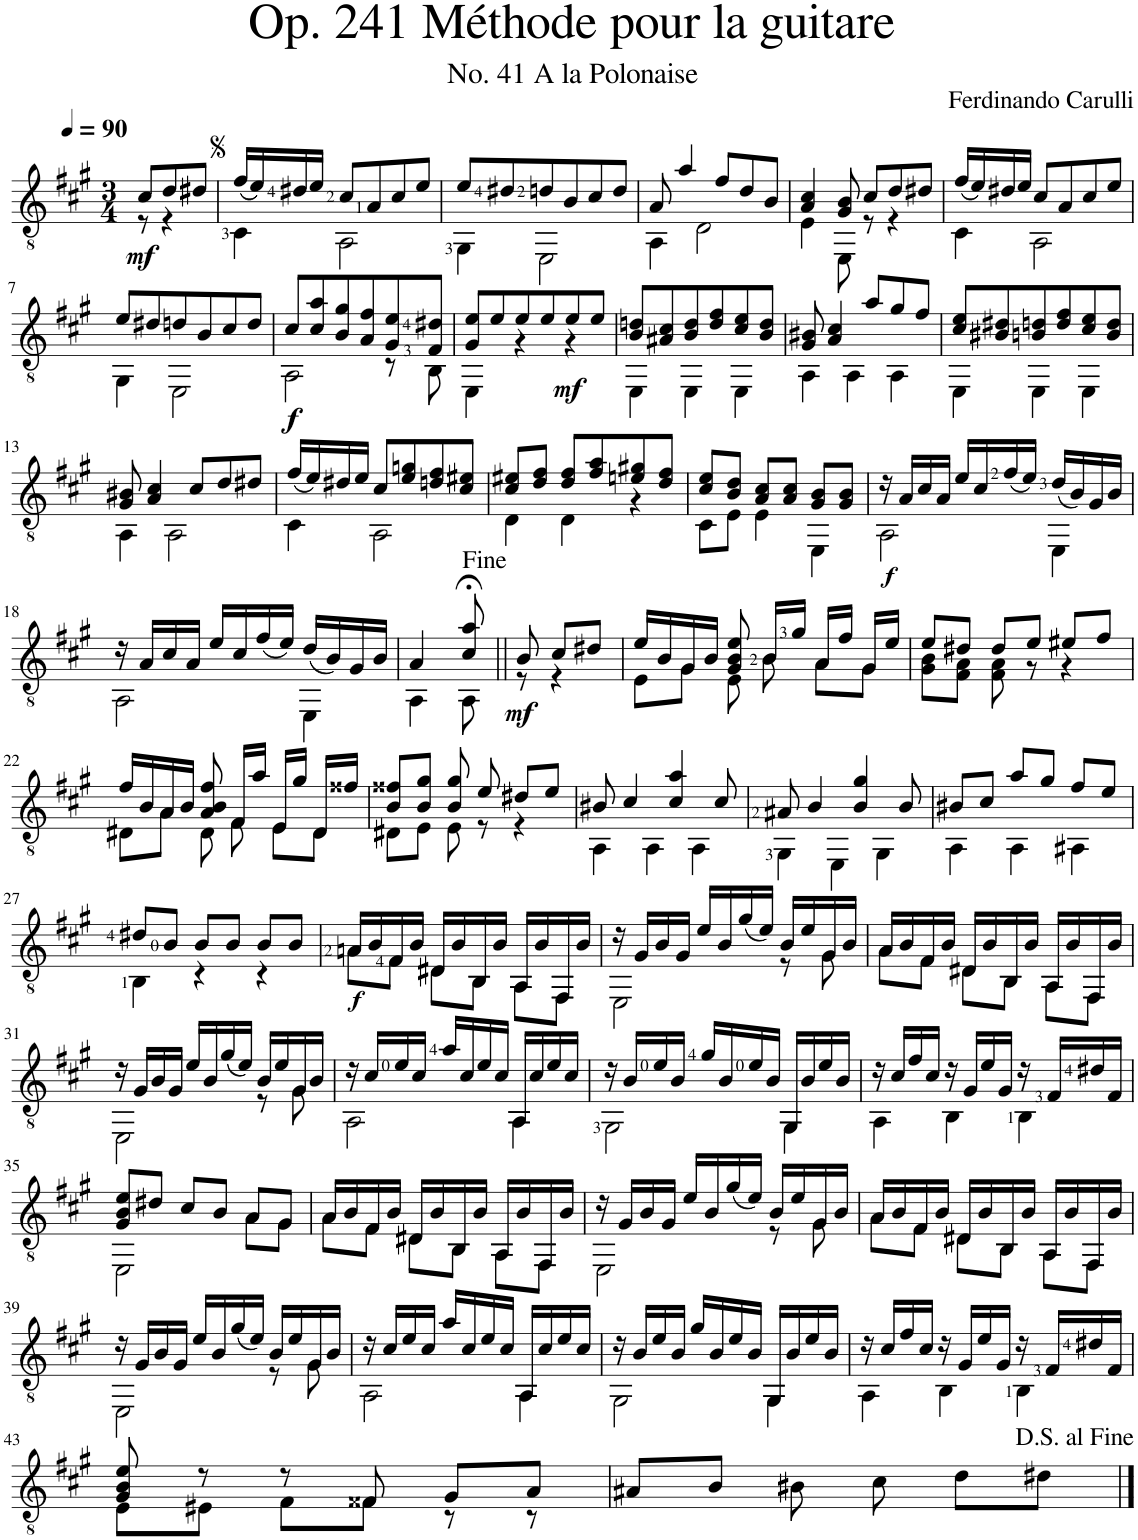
**kern	**dynam
*part1	*part1
*staff1	*staff1
*I"Classical Guitar	*
*I'Guit.	*
*clefGv2	*
*k[f#c#g#]	*
*M3/4	*
*MM90	*
=1	=1
*^	*
!	!	!LO:DY:b
8c#/L	8r	mf
8d/	4r	.
8d#X/J	.	.
=2	=2	=2
(<16f#/LL	4C#\	.
16e/)	.	.
16d#X/	.	.
16e/JJ	.	.
8c#/L	2AA\	.
8A/	.	.
8c#/	.	.
8e/J	.	.
=3	=3	=3
8e/L	4GG#\	.
8d#X/	.	.
8dn/	2EE\	.
8B/	.	.
8c#/	.	.
8d/J	.	.
=4	=4	=4
8A/	4AA\	.
4a/	.	.
.	2D\	.
8f#/L	.	.
8d/	.	.
8B/J	.	.
=5	=5	=5
4A/ 4c#/	4E\	.
8G#/ 8B/	8EE\	.
8c#/L	8r	.
8d/	4r	.
8d#X/J	.	.
=6	=6	=6
(<16f#/LL	4C#\	.
16e/)	.	.
16d#X/	.	.
16e/JJ	.	.
8c#/L	2AA\	.
8A/	.	.
8c#/	.	.
8e/J	.	.
!!LO:LB:g=z	!!
=7	=7	=7
8e/L	4GG#\	.
8d#X/	.	.
8dn/	2EE\	.
8B/	.	.
8c#/	.	.
8d/J	.	.
=8	=8	=8
!	!	!LO:DY:b
8c#/L	2AA\	f
8c#/ 8a/	.	.
8B/ 8g#/	.	.
8A/ 8f#/	.	.
8G#/ 8e/	8r	.
8F#/ 8d#X/J	8BB\	.
=9	=9	=9
8G#/ 8e/L	4EE\	.
8e/	.	.
8e/	4r	.
8e/	.	.
!	!	!LO:DY:b
8e/	4r	mf
8e/J	.	.
=10	=10	=10
8B/ 8dn/L	4EE\	.
8A#X/ 8c#/	.	.
8B/ 8d/	4EE\	.
8d/ 8f#/	.	.
8c#/ 8e/	4EE\	.
8B/ 8d/J	.	.
=11	=11	=11
8G#/ 8B#X/	4AA\	.
4A/ 4c#/	.	.
.	4AA\	.
8a/L	.	.
8g#/	4AA\	.
8f#/J	.	.
=12	=12	=12
8c#/ 8e/L	4EE\	.
8B#X/ 8d#X/	.	.
8Bn/ 8dn/	4EE\	.
8d/ 8f#/	.	.
8c#/ 8e/	4EE\	.
8B/ 8d/J	.	.
!!LO:LB:g=z	!!
=13	=13	=13
8G#/ 8B#X/	4AA\	.
4A/ 4c#/	.	.
.	2AA\	.
8c#/L	.	.
8d/	.	.
8d#X/J	.	.
=14	=14	=14
(<16f#/LL	4C#\	.
16e/)	.	.
16d#X/	.	.
16e/JJ	.	.
8c#/L	2AA\	.
8e/ 8gn/	.	.
8dn/ 8f#/	.	.
8c#/ 8e#X/J	.	.
=15	=15	=15
8c#/ 8e#X/L	4D\	.
8d/ 8f#/J	.	.
8d/ 8f#/L	4D\	.
8f#/ 8a/	.	.
8en/ 8g#X/	4r	.
8d/ 8f#/J	.	.
=16	=16	=16
8c#/ 8e/L	8C#\L	.
8B/ 8d/J	8E\J	.
8A/ 8c#/L	4E\	.
8A/ 8c#/J	.	.
8G#/ 8B/L	4EE\	.
8G#/ 8B/J	.	.
=17	=17	=17
16r	2AA\	.
16A/LL	.	.
16c#/	.	.
16A/JJ	.	.
16e/LL	.	.
16c#/	.	.
(<16f#/	.	.
16e/JJ)	.	.
(<16d/LL	4EE\	.
16B/)	.	.
16G#/	.	.
16B/JJ	.	.
!!LO:LB:g=z	!!
=18	=18	=18
16r	2AA\	.
16A/LL	.	.
16c#/	.	.
16A/JJ	.	.
16e/LL	.	.
16c#/	.	.
(<16f#/	.	.
16e/JJ)	.	.
(<16d/LL	4EE\	.
16B/)	.	.
16G#/	.	.
16B/JJ	.	.
=19	=19	=19
4A/	4AA\	.
8c#/;< 8a/;<	8AA\	.
=19X1||	=19X1||	=19X1||
!	!	!LO:DY:b
8B/	8r	mf
8c#/L	4r	.
8d#X/J	.	.
=20	=20	=20
16e/LL	8E\L	.
16B/	.	.
16G#/	8G#\J	.
16B/JJ	.	.
8G#/ 8B/ 8e/	8E\	.
16B/LL	8B\	.
16g#/JJ	.	.
16A/LL	8A\L	.
16f#/JJ	.	.
16G#/LL	8G#\J	.
16e/JJ	.	.
=21	=21	=21
8e/L	8G#\ 8B\L	.
8d#X/J	8F#\ 8A\J	.
8d#/L	8F#\ 8A\	.
8e/J	8r	.
8e#X/L	4r	.
8f#/J	.	.
!!LO:LB:g=z	!!
=22	=22	=22
16f#/LL	8D#X\L	.
16B/	.	.
16A/	8A\J	.
16B/JJ	.	.
8A/ 8B/ 8f#/	8D#\	.
16F#/LL	8F#\	.
16a/JJ	.	.
16E/LL	8E\L	.
16g#/JJ	.	.
16D#/LL	8D#\J	.
16f##X/JJ	.	.
=23	=23	=23
8B/ 8f##X/L	8D#X\L	.
8B/ 8g#/J	8E\J	.
8B/ 8g#/	8E\	.
8e/	8r	.
8d#X/L	4r	.
8e/J	.	.
=24	=24	=24
8B#X/	4AA\	.
4c#/	.	.
.	4AA\	.
4c#/ 4a/	.	.
.	4AA\	.
8c#/	.	.
=25	=25	=25
8A#X/	4GG#\	.
4B/	.	.
.	4EE\	.
4B/ 4g#/	.	.
.	4GG#\	.
8B/	.	.
=26	=26	=26
8B#X/L	4AA\	.
8c#/J	.	.
8a/L	4AA\	.
8g#/J	.	.
8f#/L	4AA#X\	.
8e/J	.	.
!!LO:LB:g=z	!!
=27	=27	=27
8d#X/L	4BB\	.
8B/J	.	.
8B/L	4r	.
8B/J	.	.
8B/L	4r	.
8B/J	.	.
=28	=28	=28
16An/LL	8A\L	.
16B/	.	.
16F#/	8F#\J	.
16B/JJ	.	.
16D#X/LL	8D#\L	.
16B/	.	.
16BB/	8BB\J	.
16B/JJ	.	.
16AA/LL	8AA\L	.
16B/	.	.
16FF#/	8FF#\J	.
16B/JJ	.	.
=29	=29	=29
16r	2EE\	.
16G#/LL	.	.
16B/	.	.
16G#/JJ	.	.
16e/LL	.	.
16B/	.	.
(<16g#/	.	.
16e/JJ)	.	.
16B/LL	8r	.
16e/	.	.
16G#/	8G#\	.
16B/JJ	.	.
=30	=30	=30
16A/LL	8A\L	.
16B/	.	.
16F#/	8F#\J	.
16B/JJ	.	.
16D#X/LL	8D#\L	.
16B/	.	.
16BB/	8BB\J	.
16B/JJ	.	.
16AA/LL	8AA\L	.
16B/	.	.
16FF#/	8FF#\J	.
16B/JJ	.	.
!!LO:LB:g=z	!!
=31	=31	=31
16r	2EE\	.
16G#/LL	.	.
16B/	.	.
16G#/JJ	.	.
16e/LL	.	.
16B/	.	.
(<16g#/	.	.
16e/JJ)	.	.
16B/LL	8r	.
16e/	.	.
16G#/	8G#\	.
16B/JJ	.	.
=32	=32	=32
16r	2AA\	.
16c#/LL	.	.
16e/	.	.
16c#/JJ	.	.
16a/LL	.	.
16c#/	.	.
16e/	.	.
16c#/JJ	.	.
16AA/LL	4AA\	.
16c#/	.	.
16e/	.	.
16c#/JJ	.	.
=33	=33	=33
16r	2GG#\	.
16B/LL	.	.
16e/	.	.
16B/JJ	.	.
16g#/LL	.	.
16B/	.	.
16e/	.	.
16B/JJ	.	.
16GG#/LL	4GG#\	.
16B/	.	.
16e/	.	.
16B/JJ	.	.
=34	=34	=34
16r	4AA\	.
16c#/LL	.	.
16f#/	.	.
16c#/JJ	.	.
16r	4BB\	.
16G#/LL	.	.
16e/	.	.
16G#/JJ	.	.
16r	4BB\	.
16F#/LL	.	.
16d#X/	.	.
16F#/JJ	.	.
!!LO:LB:g=z	!!
=35	=35	=35
8G#/ 8B/ 8e/L	2EE\	.
8d#X/J	.	.
8c#/L	.	.
8B/J	.	.
8A/L	8A\L	.
8G#/J	8G#\J	.
=36	=36	=36
16A/LL	8A\L	.
16B/	.	.
16F#/	8F#\J	.
16B/JJ	.	.
16D#X/LL	8D#\L	.
16B/	.	.
16BB/	8BB\J	.
16B/JJ	.	.
16AA/LL	8AA\L	.
16B/	.	.
16FF#/	8FF#\J	.
16B/JJ	.	.
=37	=37	=37
16r	2EE\	.
16G#/LL	.	.
16B/	.	.
16G#/JJ	.	.
16e/LL	.	.
16B/	.	.
(<16g#/	.	.
16e/JJ)	.	.
16B/LL	8r	.
16e/	.	.
16G#/	8G#\	.
16B/JJ	.	.
=38	=38	=38
16A/LL	8A\L	.
16B/	.	.
16F#/	8F#\J	.
16B/JJ	.	.
16D#X/LL	8D#\L	.
16B/	.	.
16BB/	8BB\J	.
16B/JJ	.	.
16AA/LL	8AA\L	.
16B/	.	.
16FF#/	8FF#\J	.
16B/JJ	.	.
!!LO:LB:g=z	!!
=39	=39	=39
16r	2EE\	.
16G#/LL	.	.
16B/	.	.
16G#/JJ	.	.
16e/LL	.	.
16B/	.	.
(<16g#/	.	.
16e/JJ)	.	.
16B/LL	8r	.
16e/	.	.
16G#/	8G#\	.
16B/JJ	.	.
=40	=40	=40
16r	2AA\	.
16c#/LL	.	.
16e/	.	.
16c#/JJ	.	.
16a/LL	.	.
16c#/	.	.
16e/	.	.
16c#/JJ	.	.
16AA/LL	4AA\	.
16c#/	.	.
16e/	.	.
16c#/JJ	.	.
=41	=41	=41
16r	2GG#\	.
16B/LL	.	.
16e/	.	.
16B/JJ	.	.
16g#/LL	.	.
16B/	.	.
16e/	.	.
16B/JJ	.	.
16GG#/LL	4GG#\	.
16B/	.	.
16e/	.	.
16B/JJ	.	.
=42	=42	=42
16r	4AA\	.
16c#/LL	.	.
16f#/	.	.
16c#/JJ	.	.
16r	4BB\	.
16G#/LL	.	.
16e/	.	.
16G#/JJ	.	.
16r	4BB\	.
16F#/LL	.	.
16d#X/	.	.
16F#/JJ	.	.
!!LO:LB:g=z	!!
=43	=43	=43
8G#/ 8B/ 8e/	8E\L	.
8r	8E#X\J	.
8r	8F#\L	.
8F##X/	8F##\J	.
8G#/L	8r	.
8A/J	8r	.
*v	*v	*
=44	=44
8A#X/L	.
8B/J	.
8B#X\	.
8c#\	.
8d\L	.
8d#X\J	.
==	==
*-	*-
